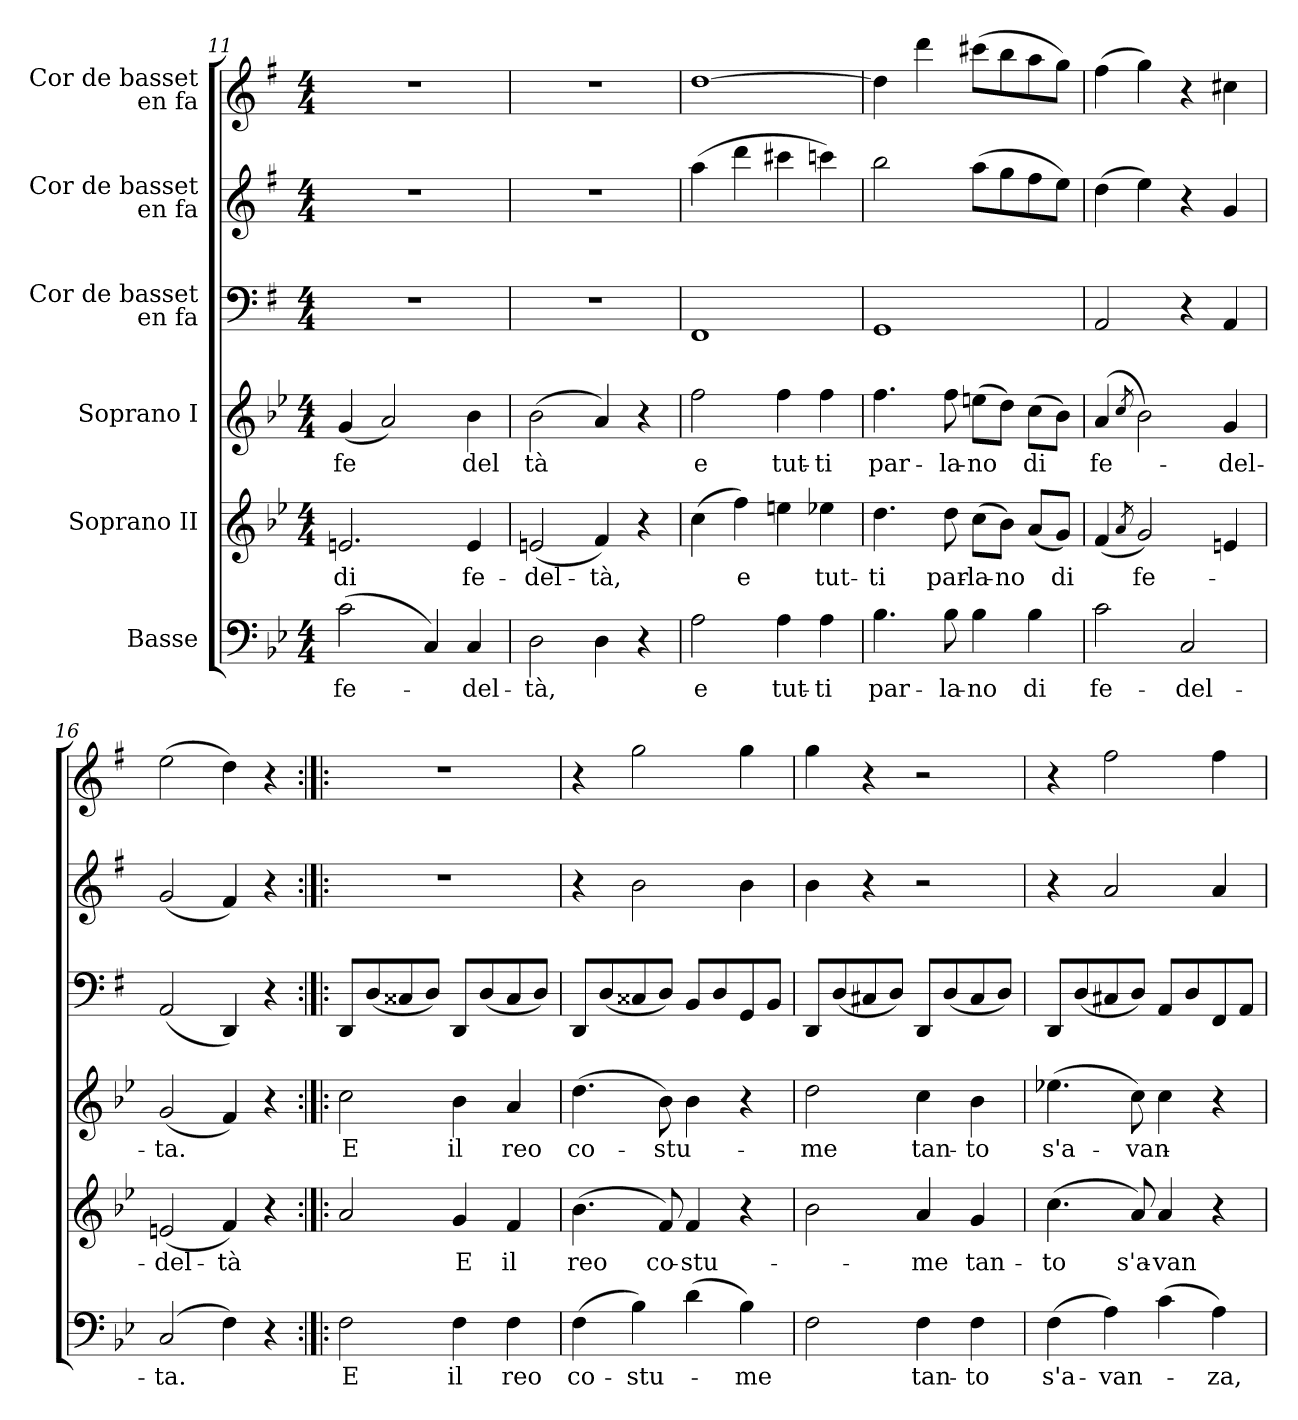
**kern	**text	**kern	**text	**kern	**text	**kern	**kern	**kern
*part6	*part6	*part5	*part5	*part4	*part4	*part3	*part2	*part1
*staff6	*staff6	*staff5	*staff5	*staff4	*staff4	*staff3	*staff2	*staff1
*I"Basse	*	*I"Soprano II	*	*I"Soprano I	*	*I"Cor de basset\nen fa	*I"Cor de basset\nen fa	*I"Cor de basset\nen fa
*clefF4	*	*clefG2	*	*clefG2	*	*clefF4	*clefG2	*clefG2
*	*	*	*	*	*	*ITrd1c2	*ITrd1c2	*ITrd1c2
*k[b-e-]	*	*k[b-e-]	*	*k[b-e-]	*	*k[b-]	*k[b-]	*k[b-]
*B-:	*	*B-:	*	*B-:	*	*F:	*F:	*F:
*M4/4	*	*M4/4	*	*M4/4	*	*M4/4	*M4/4	*M4/4
=11	=11	=11	=11	=11	=11	=11	=11	=11
(2c	fe-	2.en	di	(4g	fe	1r	1r	1r
.	.	.	.	2a)	.	.	.	.
4C)	.	.	.	.	.	.	.	.
4C	-del-	4e	fe-	4b-	del	.	.	.
=12	=12	=12	=12	=12	=12	=12	=12	=12
2D	-tà,	(2en	-del-	(2b-	tà	1r	1r	1r
4D	.	4f)	-tà,	4a)	.	.	.	.
4r	.	4r	.	4r	.	.	.	.
=13	=13	=13	=13	=13	=13	=13	=13	=13
2A	e	(4cc	.	2ff	e	1EE	(4gg	[1cc
.	.	4ff)	e	.	.	.	4ccc	.
4A	tut-	4een	.	4ff	tut-	.	4bbn	.
4A	-ti	4ee-X	tut-	4ff	-ti	.	4bb-X)	.
=14	=14	=14	=14	=14	=14	=14	=14	=14
4.B-	par-	4.dd	-ti	4.ff	par-	1FF	2aa	4cc]
.	.	.	.	.	.	.	.	4ccc
8B-	-la-	8dd	par-	8ff	-la-	.	.	.
4B-	-no	(8ccL	-la-	(8eenL	-no	.	(8ggL	(8bbnL
.	.	8b-J)	-no	8ddJ)	.	.	8ff	8aa
4B-	di	(8aL	.	(8ccL	di	.	8ee	8gg
.	.	8gJ)	di	8b-J)	.	.	8ddJ)	8ffJ)
=15	=15	=15	=15	=15	=15	=15	=15	=15
2c	fe-	(4f	.	(4a	fe-	2GG	(4cc	(4ee
.	.	8qa	.	8qcc	.	.	.	.
.	.	2g)	fe-	2b-)	.	.	4dd)	4ff)
2C	-del-	.	.	.	.	4r	4r	4r
.	.	4en	.	4g	-del-	4GG	4f	4bn
=16	=16	=16	=16	=16	=16	=16	=16	=16
(2C	-ta.	(2en	-del-	(2g	-ta.	(2GG	(2f	(2dd
4F)	.	4f)	-tà	4f)	.	4CC)	4e)	4cc)
4r	.	4r	.	4r	.	4r	4r	4r
=17:|!|:	=17:|!|:	=17:|!|:	=17:|!|:	=17:|!|:	=17:|!|:	=17:|!|:	=17:|!|:	=17:|!|:
2F	E	2a	.	2cc	E	8CCL	1r	1r
.	.	.	.	.	.	(8C	.	.
.	.	.	.	.	.	8BB#X	.	.
.	.	.	.	.	.	8CJ)	.	.
4F	il	4g	E	4b-	il	8CCL	.	.
.	.	.	.	.	.	(8C	.	.
4F	reo	4f	il	4a	reo	8BB#	.	.
.	.	.	.	.	.	8CJ)	.	.
=18	=18	=18	=18	=18	=18	=18	=18	=18
(4F	co-	(4.b-	reo	(4.dd	co-	8CCL	4r	4r
.	.	.	.	.	.	(8C	.	.
4B-)	-stu-	.	.	.	.	8BB#X	2a	2ff
.	.	8f)	co-	8b-)	-stu-	8CJ)	.	.
(4d	.	4f	-stu-	4b-	.	8AAL	.	.
.	.	.	.	.	.	8C	.	.
4B-)	-me	4r	.	4r	.	8FF	4a	4ff
.	.	.	.	.	.	8AAJ	.	.
=19	=19	=19	=19	=19	=19	=19	=19	=19
2F	.	2b-	.	2dd	-me	8CCL	4a	4ff
.	.	.	.	.	.	(8C	.	.
.	.	.	.	.	.	8BBn	4r	4r
.	.	.	.	.	.	8CJ)	.	.
4F	tan-	4a	-me	4cc	tan-	8CCL	2r	2r
.	.	.	.	.	.	(8C	.	.
4F	-to	4g	tan-	4b-	-to	8BB	.	.
.	.	.	.	.	.	8CJ)	.	.
=20	=20	=20	=20	=20	=20	=20	=20	=20
(4F	s'a-	(4.cc	-to	(4.ee-X	s'a-	8CCL	4r	4r
.	.	.	.	.	.	(8C	.	.
4A)	-van-	.	.	.	.	8BBn	2g	2ee
.	.	8a)	s'a-	8cc)	-van-	8CJ)	.	.
(4c	.	4a	-van-	4cc	.	8GGL	.	.
.	.	.	.	.	.	8C	.	.
4A)	-za,	4r	.	4r	.	8EE	4g	4ee
.	.	.	.	.	.	8GGJ	.	.
=	=	=	=	=	=	=	=	=
*-	*-	*-	*-	*-	*-	*-	*-	*-
